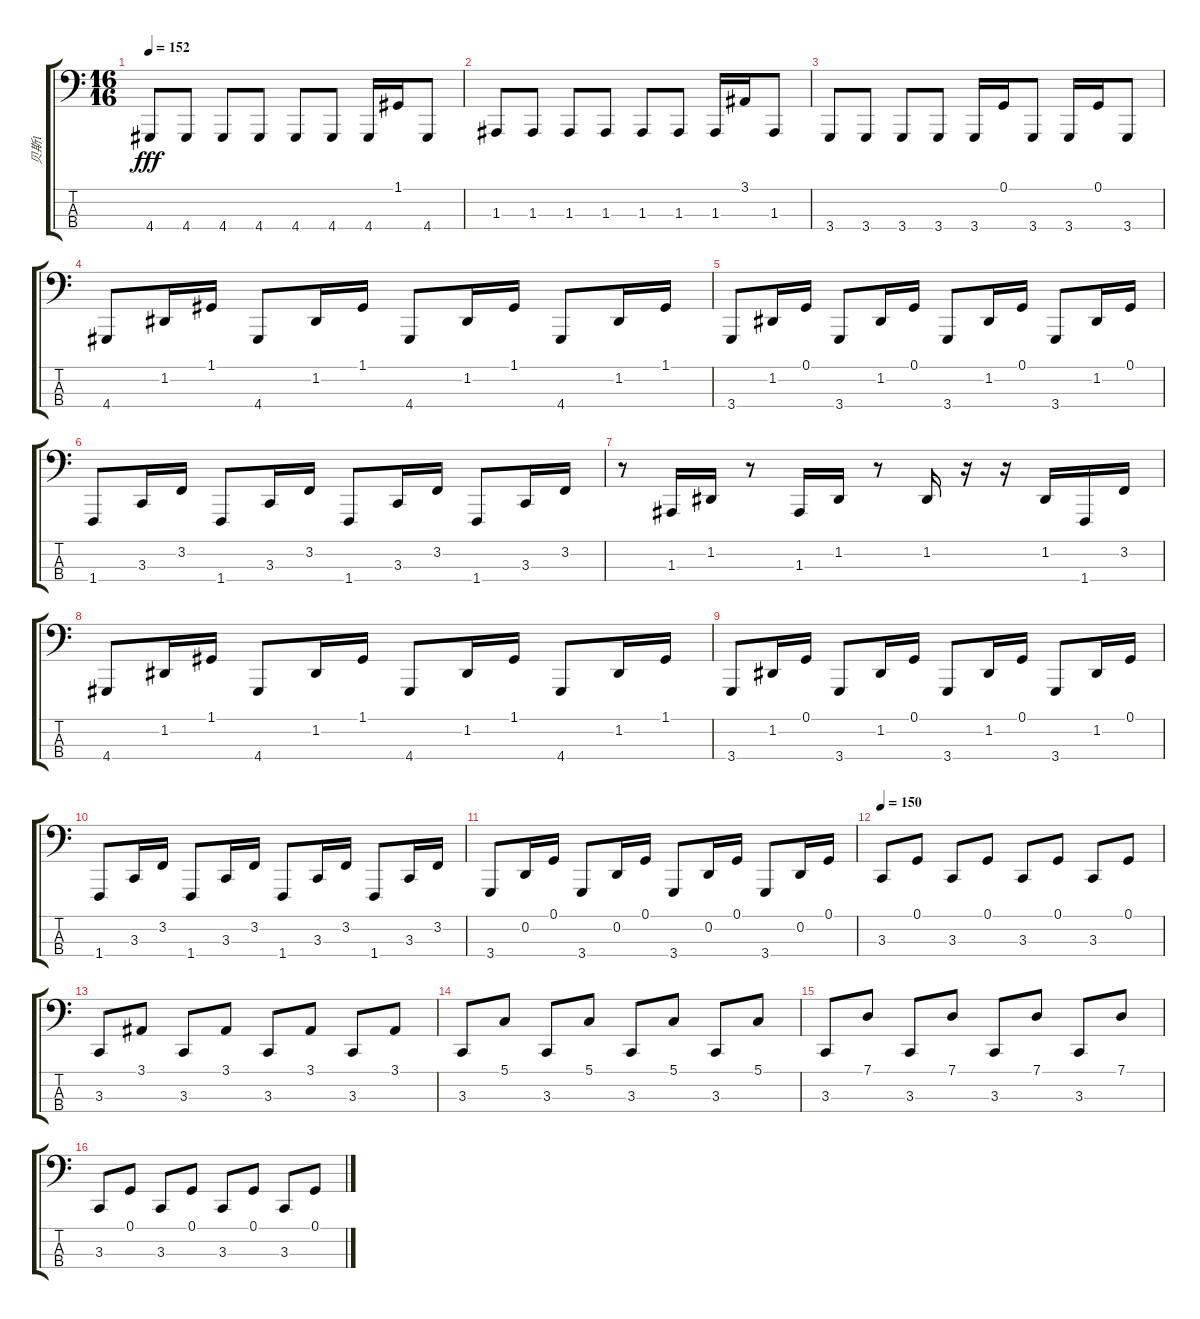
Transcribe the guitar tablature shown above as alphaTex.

\track ("贝斯1" "贝斯1") {instrument harpsichord}
\staff {score tabs}
\tuning (G2 D2 A1 E1) {hide}
\ts (16 16)
\tempo 152
\clef f4
\ks c
4.4.8{dy fff} 4.4.8 4.4.8 4.4.8 4.4.8 4.4.8 4.4.16 1.1.16 4.4.8 |
1.3.8 1.3.8 1.3.8 1.3.8 1.3.8 1.3.8 1.3.16 3.1.16 1.3.8 |
3.4.8 3.4.8 3.4.8 3.4.8 3.4.16 0.1.16 3.4.8 3.4.16 0.1.16 3.4.8 |
4.4.8 1.2.16 1.1.16 4.4.8 1.2.16 1.1.16 4.4.8 1.2.16 1.1.16 4.4.8 1.2.16 1.1.16 |
3.4.8 1.2.16 0.1.16 3.4.8 1.2.16 0.1.16 3.4.8 1.2.16 0.1.16 3.4.8 1.2.16 0.1.16 |
1.4.8 3.3.16 3.2.16 1.4.8 3.3.16 3.2.16 1.4.8 3.3.16 3.2.16 1.4.8 3.3.16 3.2.16 |
r.8 1.3.16 1.2.16 r.8 1.3.16 1.2.16 r.8 1.2.16 r.16 r.16 1.2.16 1.4.16 3.2.16 |
4.4.8 1.2.16 1.1.16 4.4.8 1.2.16 1.1.16 4.4.8 1.2.16 1.1.16 4.4.8 1.2.16 1.1.16 |
3.4.8 1.2.16 0.1.16 3.4.8 1.2.16 0.1.16 3.4.8 1.2.16 0.1.16 3.4.8 1.2.16 0.1.16 |
1.4.8 3.3.16 3.2.16 1.4.8 3.3.16 3.2.16 1.4.8 3.3.16 3.2.16 1.4.8 3.3.16 3.2.16 |
3.4.8 0.2.16 0.1.16 3.4.8 0.2.16 0.1.16 3.4.8 0.2.16 0.1.16 3.4.8 0.2.16 0.1.16 |
\tempo 150
3.3.8 0.1.8 3.3.8 0.1.8 3.3.8 0.1.8 3.3.8 0.1.8 |
3.3.8 3.1.8 3.3.8 3.1.8 3.3.8 3.1.8 3.3.8 3.1.8 |
3.3.8 5.1.8 3.3.8 5.1.8 3.3.8 5.1.8 3.3.8 5.1.8 |
3.3.8 7.1.8 3.3.8 7.1.8 3.3.8 7.1.8 3.3.8 7.1.8 |
3.3.8 0.1.8 3.3.8 0.1.8 3.3.8 0.1.8 3.3.8 0.1.8
